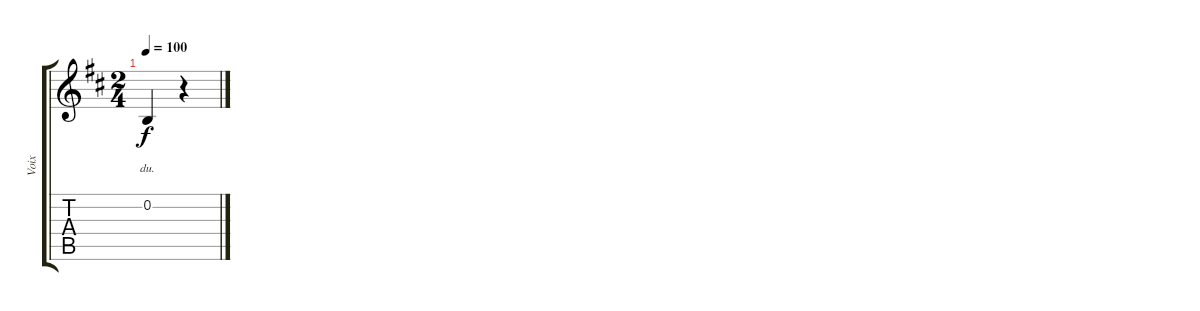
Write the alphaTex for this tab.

\track ("Voix" "Voix") {instrument voiceoohs}
\staff {score tabs}
\tuning (E4 B3 G3 D3 A2 E2) {hide}
\ts (2 4)
\tempo 100
\clef g2
\ks d
0.2.4{lyrics (0 "") lyrics (1 "") lyrics (2 "") lyrics (3 "du.") lyrics (4 "") dy f} r.4
